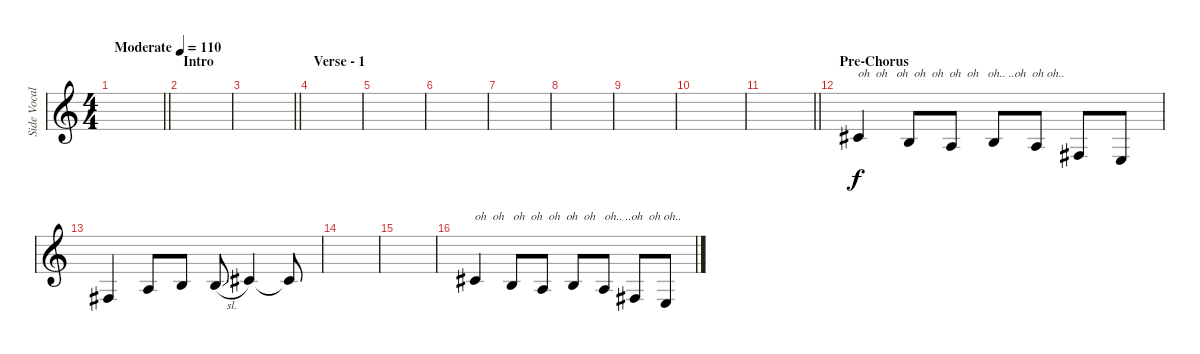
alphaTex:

\track ("Side Vocal" "Side Vocal") {instrument lead8bassandlead}
\staff {score}
\tuning (E4 B3 G3 D3 A2 E2) {hide}
\ts (4 4)
\tempo (110 "Moderate")
\clef g2
\barLineRight lightlight
\ks c
|
\section ("" "Intro")
|
\barLineRight lightlight
|
\section ("" "Verse - 1")
|
|
|
|
|
|
|
\barLineRight lightlight
|
\section ("" "Pre-Chorus")
2.2.4{txt "oh  oh   oh  oh  oh  oh  oh   oh.. ..oh  oh oh.."} 0.2.8 2.3.8 0.2.8 2.3.8 4.4.8 2.4.8 |
4.4.4 2.3.8 0.2.8 0.2{sl}.8 2.2.4 2.2{t}.8 |
|
|
2.2.4{txt "oh  oh   oh  oh  oh  oh  oh   oh.. ..oh  oh oh.."} 0.2.8 2.3.8 0.2.8 2.3.8 4.4.8 2.4.8
